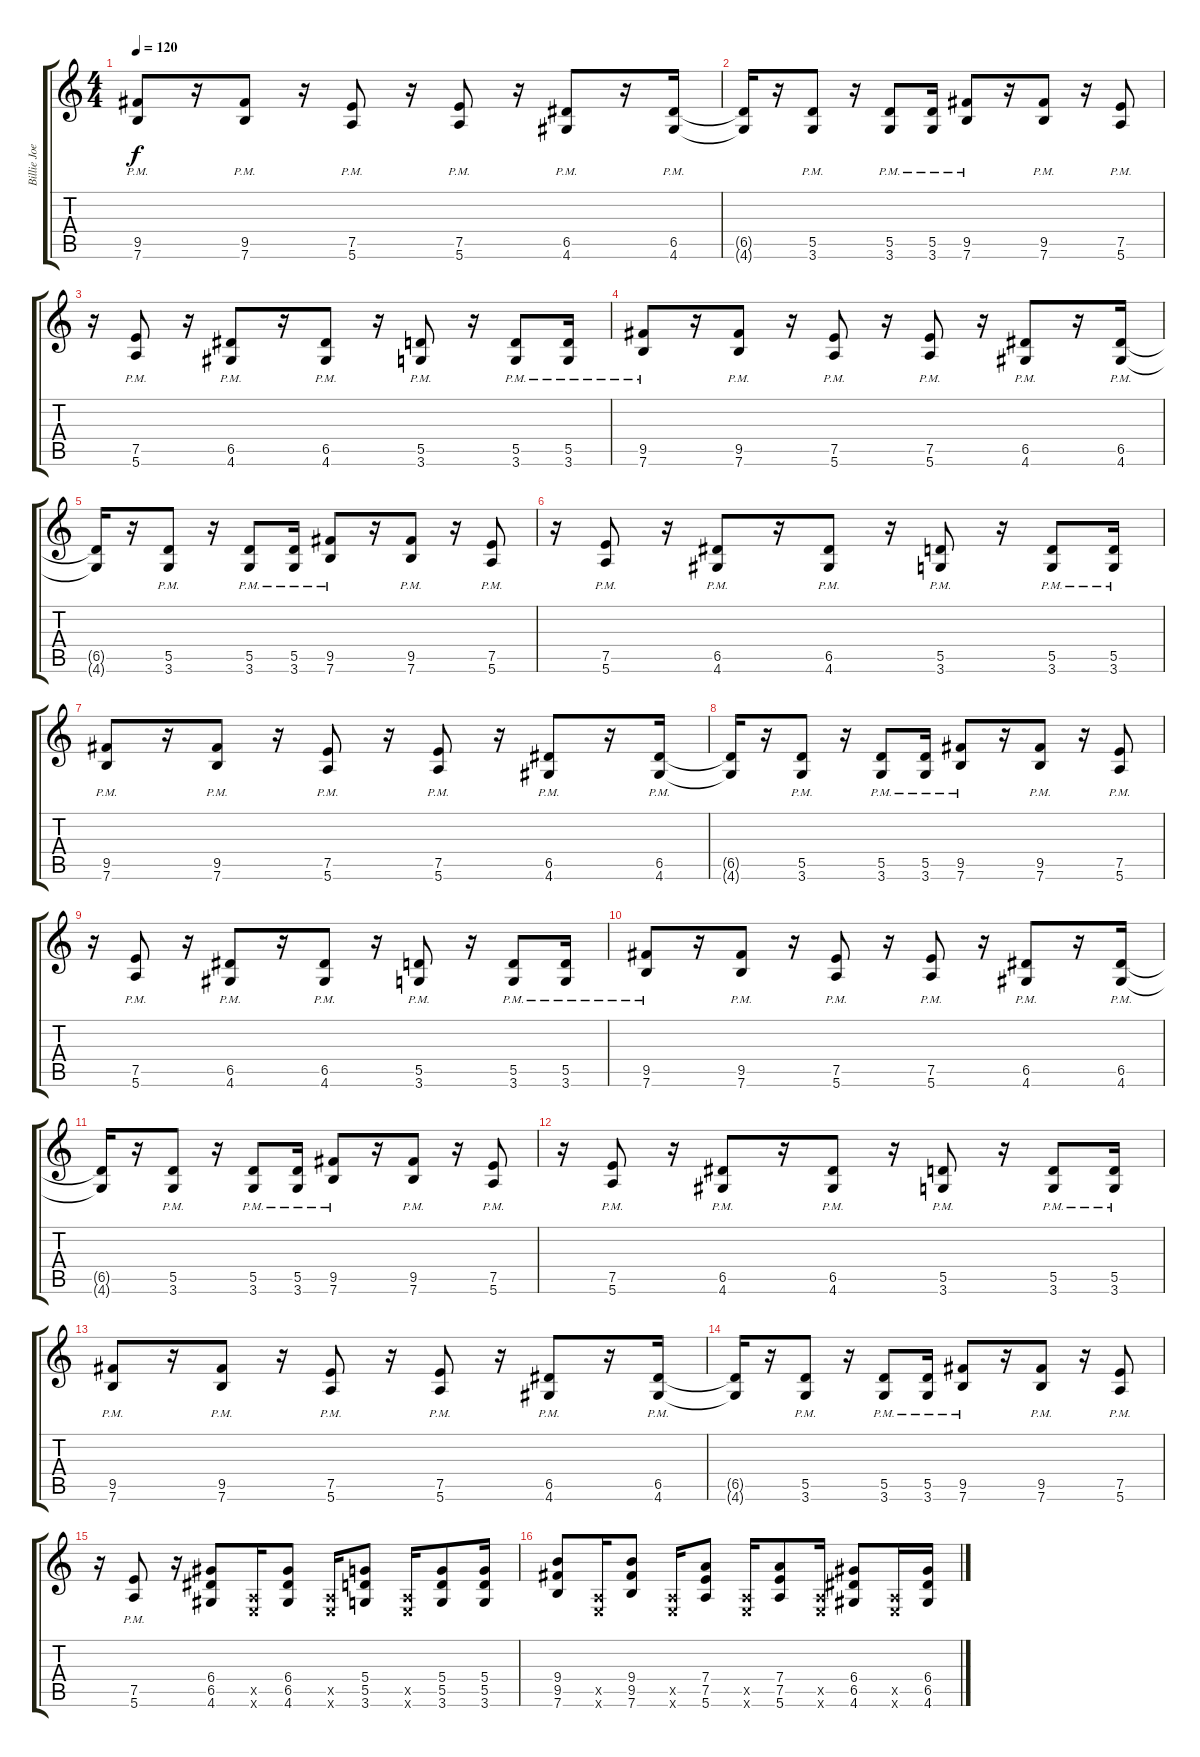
\track ("Billie Joe Guitar 1" "Billie Joe") {instrument distortionguitar}
\staff {score tabs}
\tuning (E4 B3 G3 D3 A2 E2) {hide}
\ts (4 4)
\tempo 120
\clef g2
\ks c
(9.5{pm} 7.6{pm}).8{dy f instrument distortionguitar} r.16 (9.5{pm} 7.6{pm}).8 r.16 (7.5{pm} 5.6{pm}).8 r.16 (7.5{pm} 5.6{pm}).8 r.16 (6.5{pm} 4.6{pm}).8 r.16 (6.5{pm} 4.6{pm}).16 |
(6.5{t} 4.6{t}).16 r.16 (5.5{pm} 3.6{pm}).8 r.16 (5.5{pm} 3.6{pm}).8 (5.5{pm} 3.6{pm}).16 (9.5{pm} 7.6{pm}).8 r.16 (9.5{pm} 7.6{pm}).8 r.16 (7.5{pm} 5.6{pm}).8 |
r.16 (7.5{pm} 5.6{pm}).8 r.16 (6.5{pm} 4.6{pm}).8 r.16 (6.5{pm} 4.6{pm}).8 r.16 (5.5{pm} 3.6{pm}).8 r.16 (5.5{pm} 3.6{pm}).8 (5.5{pm} 3.6{pm}).16 |
(9.5{pm} 7.6{pm}).8 r.16 (9.5{pm} 7.6{pm}).8 r.16 (7.5{pm} 5.6{pm}).8 r.16 (7.5{pm} 5.6{pm}).8 r.16 (6.5{pm} 4.6{pm}).8 r.16 (6.5{pm} 4.6{pm}).16 |
(6.5{t} 4.6{t}).16 r.16 (5.5{pm} 3.6{pm}).8 r.16 (5.5{pm} 3.6{pm}).8 (5.5{pm} 3.6{pm}).16 (9.5{pm} 7.6{pm}).8 r.16 (9.5{pm} 7.6{pm}).8 r.16 (7.5{pm} 5.6{pm}).8 |
r.16 (7.5{pm} 5.6{pm}).8 r.16 (6.5{pm} 4.6{pm}).8 r.16 (6.5{pm} 4.6{pm}).8 r.16 (5.5{pm} 3.6{pm}).8 r.16 (5.5{pm} 3.6{pm}).8 (5.5{pm} 3.6{pm}).16 |
(9.5{pm} 7.6{pm}).8 r.16 (9.5{pm} 7.6{pm}).8 r.16 (7.5{pm} 5.6{pm}).8 r.16 (7.5{pm} 5.6{pm}).8 r.16 (6.5{pm} 4.6{pm}).8 r.16 (6.5{pm} 4.6{pm}).16 |
(6.5{t} 4.6{t}).16 r.16 (5.5{pm} 3.6{pm}).8 r.16 (5.5{pm} 3.6{pm}).8 (5.5{pm} 3.6{pm}).16 (9.5{pm} 7.6{pm}).8 r.16 (9.5{pm} 7.6{pm}).8 r.16 (7.5{pm} 5.6{pm}).8 |
r.16 (7.5{pm} 5.6{pm}).8 r.16 (6.5{pm} 4.6{pm}).8 r.16 (6.5{pm} 4.6{pm}).8 r.16 (5.5{pm} 3.6{pm}).8 r.16 (5.5{pm} 3.6{pm}).8 (5.5{pm} 3.6{pm}).16 |
(9.5{pm} 7.6{pm}).8 r.16 (9.5{pm} 7.6{pm}).8 r.16 (7.5{pm} 5.6{pm}).8 r.16 (7.5{pm} 5.6{pm}).8 r.16 (6.5{pm} 4.6{pm}).8 r.16 (6.5{pm} 4.6{pm}).16 |
(6.5{t} 4.6{t}).16 r.16 (5.5{pm} 3.6{pm}).8 r.16 (5.5{pm} 3.6{pm}).8 (5.5{pm} 3.6{pm}).16 (9.5{pm} 7.6{pm}).8 r.16 (9.5{pm} 7.6{pm}).8 r.16 (7.5{pm} 5.6{pm}).8 |
r.16 (7.5{pm} 5.6{pm}).8 r.16 (6.5{pm} 4.6{pm}).8 r.16 (6.5{pm} 4.6{pm}).8 r.16 (5.5{pm} 3.6{pm}).8 r.16 (5.5{pm} 3.6{pm}).8 (5.5{pm} 3.6{pm}).16 |
(9.5{pm} 7.6{pm}).8 r.16 (9.5{pm} 7.6{pm}).8 r.16 (7.5{pm} 5.6{pm}).8 r.16 (7.5{pm} 5.6{pm}).8 r.16 (6.5{pm} 4.6{pm}).8 r.16 (6.5{pm} 4.6{pm}).16 |
(6.5{t} 4.6{t}).16 r.16 (5.5{pm} 3.6{pm}).8 r.16 (5.5{pm} 3.6{pm}).8 (5.5{pm} 3.6{pm}).16 (9.5{pm} 7.6{pm}).8 r.16 (9.5{pm} 7.6{pm}).8 r.16 (7.5{pm} 5.6{pm}).8 |
r.16 (7.5{pm} 5.6{pm}).8 r.16 (6.4 6.5 4.6).8 (0.5{x} 0.6{x}).16 (6.4 6.5 4.6).8 (0.5{x} 0.6{x}).16 (5.4 5.5 3.6).8 (0.5{x} 0.6{x}).16 (5.4 5.5 3.6).8 (5.4 5.5 3.6).16 |
(9.4 9.5 7.6).8 (0.5{x} 0.6{x}).16 (9.4 9.5 7.6).8 (0.5{x} 0.6{x}).16 (7.4 7.5 5.6).8 (0.5{x} 0.6{x}).16 (7.4 7.5 5.6).8 (0.5{x} 0.6{x}).16 (6.4 6.5 4.6).8 (0.5{x} 0.6{x}).16 (6.4 6.5 4.6).16
